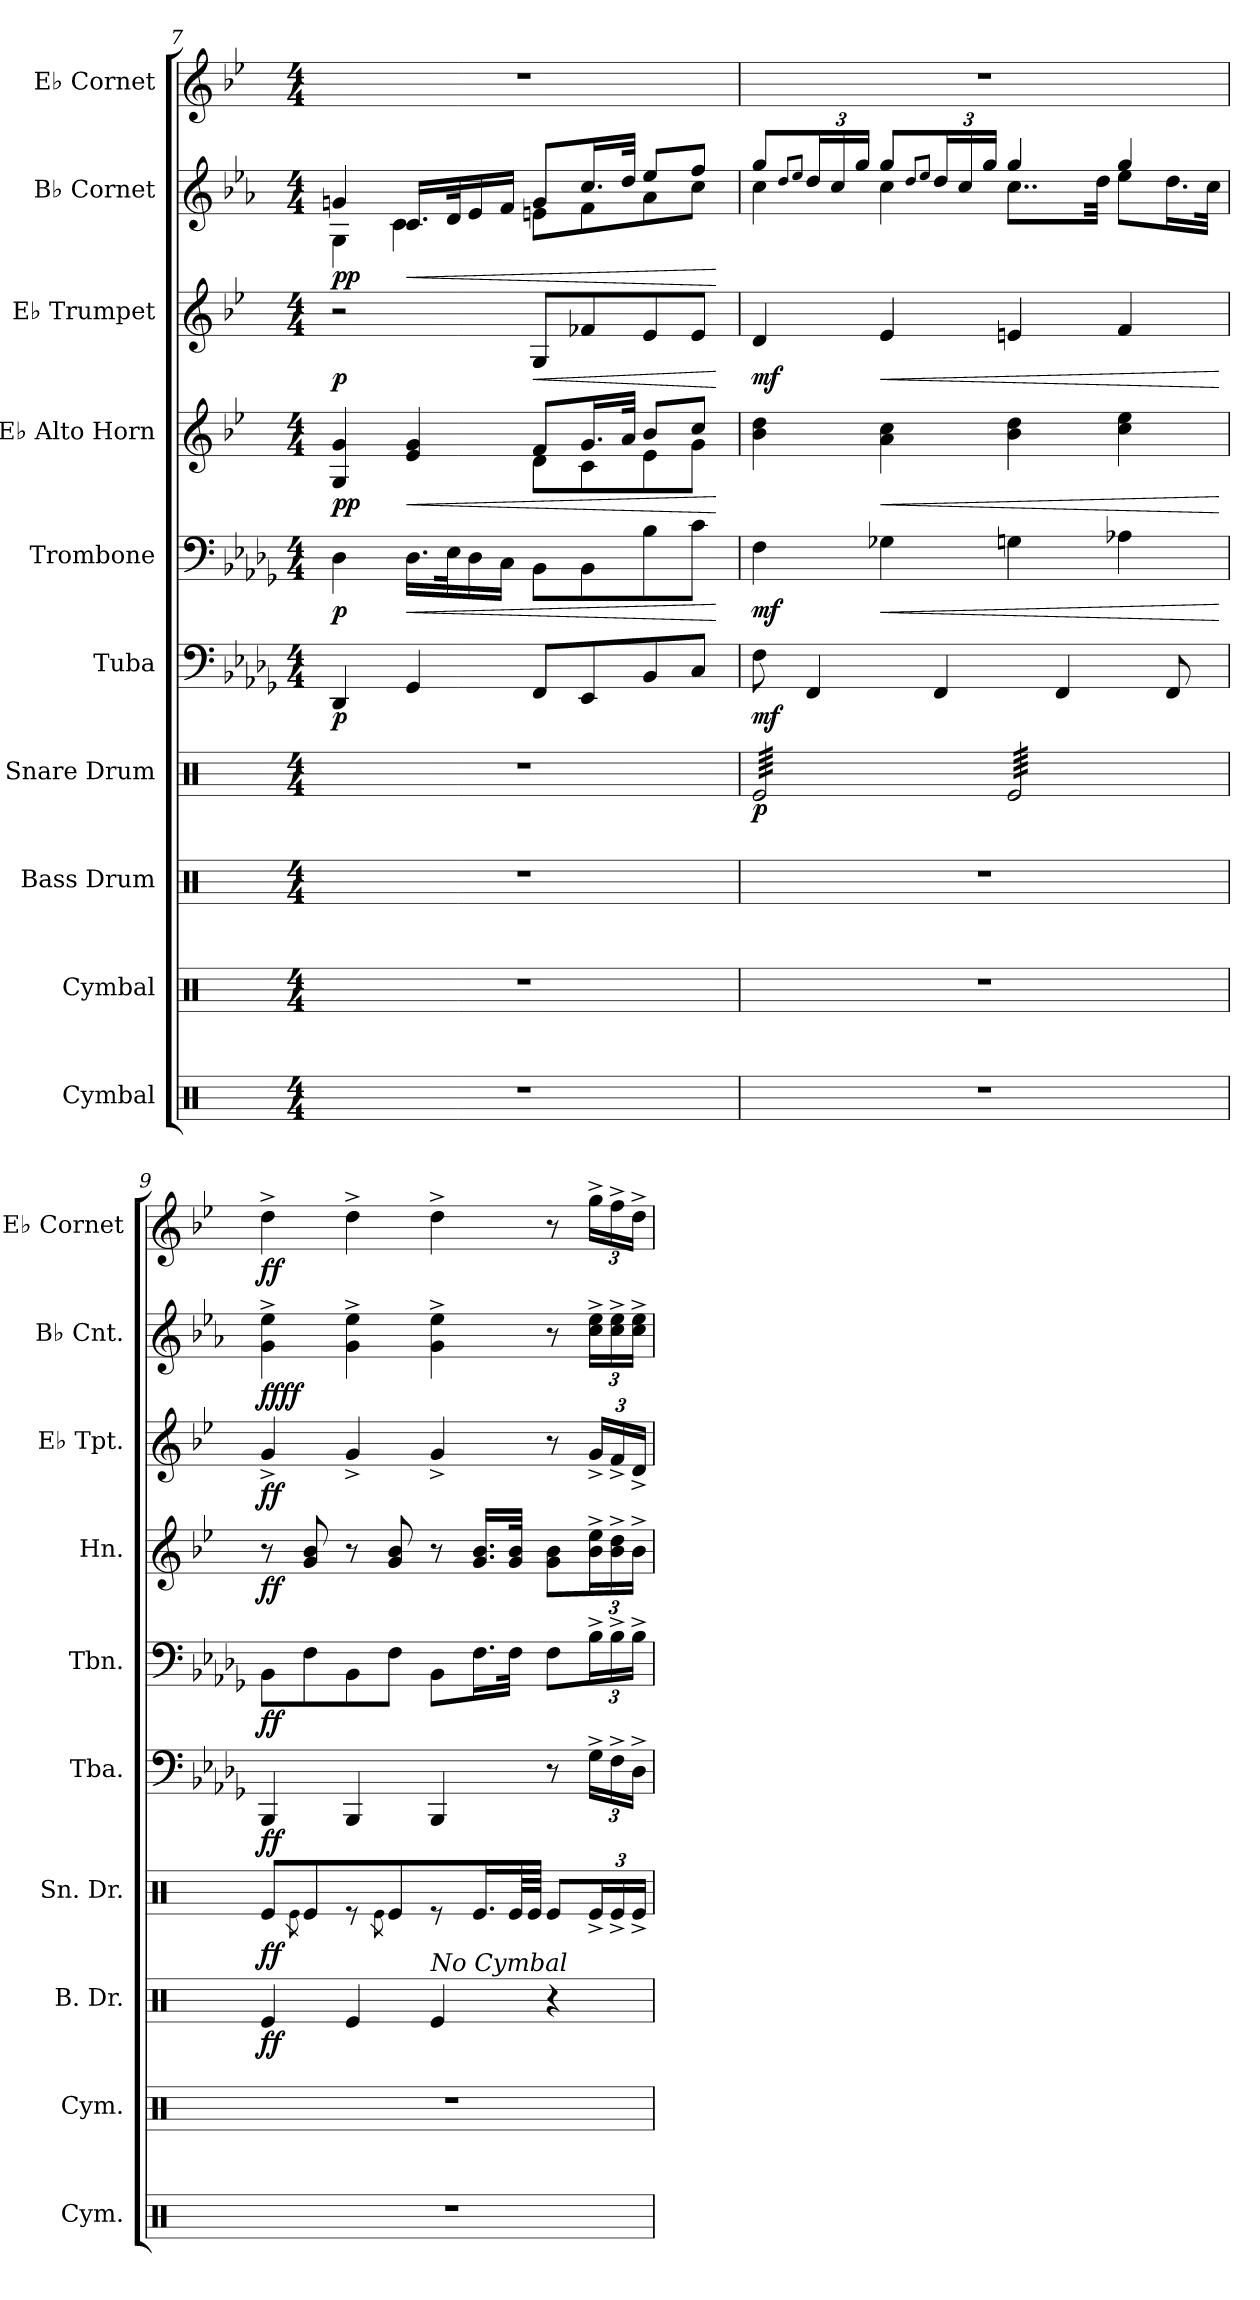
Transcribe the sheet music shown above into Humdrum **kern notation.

**kern	**kern	**kern	**dynam	**kern	**dynam	**kern	**dynam	**kern	**dynam	**kern	**dynam	**kern	**dynam	**kern	**dynam	**kern	**dynam
*part10	*part9	*part8	*part8	*part7	*part7	*part6	*part6	*part5	*part5	*part4	*part4	*part3	*part3	*part2	*part2	*part1	*part1
*staff10	*staff9	*staff8	*staff8	*staff7	*staff7	*staff6	*staff6	*staff5	*staff5	*staff4	*staff4	*staff3	*staff3	*staff2	*staff2	*staff1	*staff1
*I"Cymbal	*I"Cymbal	*I"Bass Drum	*	*I"Snare Drum	*	*I"Tuba	*	*I"Trombone	*	*I"E♭ Alto Horn	*	*I"E♭ Trumpet	*	*I"B♭ Cornet	*	*I"E♭ Cornet	*
*I'Cym.	*I'Cym.	*I'B. Dr.	*	*I'Sn. Dr.	*	*I'Tba.	*	*I'Tbn.	*	*I'Hn.	*	*I'E♭ Tpt.	*	*I'B♭ Cnt.	*	*I'E♭ Cornet	*
!!LO:PB:g=z
*clefX	*clefX	*clefX	*	*clefX	*	*clefF4	*	*clefF4	*	*clefG2	*	*clefG2	*	*clefG2	*	*clefG2	*
*	*	*	*	*	*	*	*	*	*	*ITrd5c9	*	*ITrd-2c-3	*	*ITrd1c2	*	*ITrd-2c-3	*
*k[]	*k[]	*k[]	*	*k[]	*	*k[b-e-a-d-g-]	*	*k[b-e-a-d-g-]	*	*k[b-e-a-d-g-]	*	*k[b-e-a-d-g-]	*	*k[b-e-a-d-g-]	*	*k[b-e-a-d-g-]	*
*M4/4	*M4/4	*M4/4	*	*M4/4	*	*M4/4	*	*M4/4	*	*M4/4	*	*M4/4	*	*M4/4	*	*M4/4	*
=7	=7	=7	=7	=7	=7	=7	=7	=7	=7	=7	=7	=7	=7	=7	=7	=7	=7
*	*	*	*	*	*	*	*	*	*	*^	*	*	*	*^	*	*	*
!	!	!	!	!	!	!	!LO:DY:b	!	!LO:DY:b	!	!	!LO:DY:b	!	!	!	!	!	!	!
!	!	!	!	!	!	!	!	!	!	!	!	!LO:DY:n=1:b	!	!LO:DY:b	!	!	!LO:DY:b	!	!
!	!	!	!	!	!	!	!	!	!	!	!	!	!	!	!	!	!LO:DY:n=1:b	!	!
1r	1r	1r	.	1r	.	4DD-/	p	4D-\	p	4BB-/ 4B-/	2ryy	p p	2r	p	4fn/	4F\	p p	1r	.
!	!	!	!	!	!	!	!	!	!LO:HP:b	!	!	!LO:HP:b	!	!	!	!	!LO:HP:b	!	!
.	.	.	.	.	.	4GG-/	.	16.D-\LL	<	4G-/ 4B-/	.	<	.	.	16.B-/LL	4B-\	<	.	.
.	.	.	.	.	.	.	.	32E-\K	.	.	.	.	.	.	32c/K	.	.	.	.
.	.	.	.	.	.	.	.	16D-\	.	.	.	.	.	.	16d-/	.	.	.	.
.	.	.	.	.	.	.	.	16C\JJ	.	.	.	.	.	.	16e-/JJ	.	.	.	.
!	!	!	!	!	!	!	!	!	!	!	!	!	!	!LO:HP:b	!	!	!	!	!
.	.	.	.	.	.	8FF/L	.	8BB-\L	.	8A-/L	8F\L	.	8B-/L	<	8f/L	8dn\L	.	.	.
.	.	.	.	.	.	8EE-/	.	8BB-\	.	16.B-/L	8E-\	.	8a--X/	.	16.b-/L	8e-\	.	.	.
.	.	.	.	.	.	.	.	.	.	32c/JJk	.	.	.	.	32cc/JJk	.	.	.	.
.	.	.	.	.	.	8BB-/	.	8B-\	.	8d-/L	8G-\	.	8g-/	.	8dd-/L	8g-\	.	.	.
.	.	.	.	.	.	8C/J	.	8c\J	.	8e-/J	8B-\J	.	8g-/J	.	8ee-/J	8b-\J	.	.	.
*	*	*	*	*	*	*	*	*	*	*v	*v	*	*	*	*v	*v	*	*	*
.	.	.	.	.	.	.	.	.	[	.	[	.	[	.	[	.	.
=8	=8	=8	=8	=8	=8	=8	=8	=8	=8	=8	=8	=8	=8	=8	=8	=8	=8
*	*	*	*	*	*	*	*	*	*	*	*	*	*	*^	*	*	*
!	!	!	!	!	!LO:DY:b	!	!LO:DY:b	!	!LO:DY:b	!	!LO:DY:b	!	!	!	!	!	!	!
!	!	!	!	!	!	!	!	!	!	!	!LO:DY:n=1:b	!	!LO:DY:b	!	!	!LO:DY:b	!	!
!	!	!	!	!	!	!	!	!	!	!	!	!	!	!	!	!LO:DY:n=1:b	!	!
*	*	*	*	*tremolo	*	*	*	*	*	*	*	*	*	*	*	*	*	*
1r	1r	1r	.	64Re/LLLL	p	8F\	mf	4F\	mf	4d-\ 4f\	mf mf	4f/	mf	8ff/L	4b-\	mf mf	1r	.
.	.	.	.	64Re/	.	.	.	.	.	.	.	.	.	.	.	.	.	.
.	.	.	.	64Re/	.	.	.	.	.	.	.	.	.	.	.	.	.	.
.	.	.	.	64Re/	.	.	.	.	.	.	.	.	.	.	.	.	.	.
.	.	.	.	64Re/	.	.	.	.	.	.	.	.	.	.	.	.	.	.
.	.	.	.	64Re/	.	.	.	.	.	.	.	.	.	.	.	.	.	.
.	.	.	.	64Re/	.	.	.	.	.	.	.	.	.	.	.	.	.	.
.	.	.	.	64Re/	.	.	.	.	.	.	.	.	.	.	.	.	.	.
.	.	.	.	.	.	.	.	.	.	.	.	.	.	8qcc/L	.	.	.	.
.	.	.	.	.	.	.	.	.	.	.	.	.	.	8qdd-/J	.	.	.	.
*	*	*	*	*	*	*	*	*	*	*	*	*	*	*Xbrackettup	*	*	*	*
.	.	.	.	64Re/	.	4FF/	.	.	.	.	.	.	.	24cc/L	.	.	.	.
.	.	.	.	64Re/	.	.	.	.	.	.	.	.	.	.	.	.	.	.
.	.	.	.	64Re/	.	.	.	.	.	.	.	.	.	.	.	.	.	.
.	.	.	.	.	.	.	.	.	.	.	.	.	.	24b-/	.	.	.	.
.	.	.	.	64Re/	.	.	.	.	.	.	.	.	.	.	.	.	.	.
.	.	.	.	64Re/	.	.	.	.	.	.	.	.	.	.	.	.	.	.
.	.	.	.	64Re/	.	.	.	.	.	.	.	.	.	.	.	.	.	.
.	.	.	.	.	.	.	.	.	.	.	.	.	.	24ff/JJ	.	.	.	.
.	.	.	.	64Re/	.	.	.	.	.	.	.	.	.	.	.	.	.	.
.	.	.	.	64Re/	.	.	.	.	.	.	.	.	.	.	.	.	.	.
!	!	!	!	!	!	!	!	!	!LO:HP:b	!	!LO:HP:b	!	!LO:HP:b	!	!	!	!	!
.	.	.	.	64Re/	.	.	.	4G-X\	<	4c\ 4e-\	<	4g-/	<	8ff/L	4b-\	.	.	.
.	.	.	.	64Re/	.	.	.	.	.	.	.	.	.	.	.	.	.	.
.	.	.	.	64Re/	.	.	.	.	.	.	.	.	.	.	.	.	.	.
.	.	.	.	64Re/	.	.	.	.	.	.	.	.	.	.	.	.	.	.
.	.	.	.	64Re/	.	.	.	.	.	.	.	.	.	.	.	.	.	.
.	.	.	.	64Re/	.	.	.	.	.	.	.	.	.	.	.	.	.	.
.	.	.	.	64Re/	.	.	.	.	.	.	.	.	.	.	.	.	.	.
.	.	.	.	64Re/	.	.	.	.	.	.	.	.	.	.	.	.	.	.
.	.	.	.	.	.	.	.	.	.	.	.	.	.	8qcc/L	.	.	.	.
.	.	.	.	.	.	.	.	.	.	.	.	.	.	8qdd-/J	.	.	.	.
.	.	.	.	64Re/	.	4FF/	.	.	.	.	.	.	.	24cc/L	.	.	.	.
.	.	.	.	64Re/	.	.	.	.	.	.	.	.	.	.	.	.	.	.
.	.	.	.	64Re/	.	.	.	.	.	.	.	.	.	.	.	.	.	.
.	.	.	.	.	.	.	.	.	.	.	.	.	.	24b-/	.	.	.	.
.	.	.	.	64Re/	.	.	.	.	.	.	.	.	.	.	.	.	.	.
.	.	.	.	64Re/	.	.	.	.	.	.	.	.	.	.	.	.	.	.
.	.	.	.	64Re/	.	.	.	.	.	.	.	.	.	.	.	.	.	.
.	.	.	.	.	.	.	.	.	.	.	.	.	.	24ff/JJ	.	.	.	.
.	.	.	.	64Re/	.	.	.	.	.	.	.	.	.	.	.	.	.	.
.	.	.	.	64Re/JJJJ	.	.	.	.	.	.	.	.	.	.	.	.	.	.
.	.	.	.	64Re/LLLL	.	.	.	4Gn\	.	4d-\ 4f\	.	4gn/	.	4ff/	8..b-\L	.	.	.
.	.	.	.	64Re/	.	.	.	.	.	.	.	.	.	.	.	.	.	.
.	.	.	.	64Re/	.	.	.	.	.	.	.	.	.	.	.	.	.	.
.	.	.	.	64Re/	.	.	.	.	.	.	.	.	.	.	.	.	.	.
.	.	.	.	64Re/	.	.	.	.	.	.	.	.	.	.	.	.	.	.
.	.	.	.	64Re/	.	.	.	.	.	.	.	.	.	.	.	.	.	.
.	.	.	.	64Re/	.	.	.	.	.	.	.	.	.	.	.	.	.	.
.	.	.	.	64Re/	.	.	.	.	.	.	.	.	.	.	.	.	.	.
.	.	.	.	64Re/	.	4FF/	.	.	.	.	.	.	.	.	.	.	.	.
.	.	.	.	64Re/	.	.	.	.	.	.	.	.	.	.	.	.	.	.
.	.	.	.	64Re/	.	.	.	.	.	.	.	.	.	.	.	.	.	.
.	.	.	.	64Re/	.	.	.	.	.	.	.	.	.	.	.	.	.	.
.	.	.	.	64Re/	.	.	.	.	.	.	.	.	.	.	.	.	.	.
.	.	.	.	64Re/	.	.	.	.	.	.	.	.	.	.	.	.	.	.
.	.	.	.	64Re/	.	.	.	.	.	.	.	.	.	.	32cc\Jkk	.	.	.
.	.	.	.	64Re/	.	.	.	.	.	.	.	.	.	.	.	.	.	.
.	.	.	.	64Re/	.	.	.	4A-X\	.	4e-\ 4g-\	.	4a-/	.	4ff/	8dd-\L	.	.	.
.	.	.	.	64Re/	.	.	.	.	.	.	.	.	.	.	.	.	.	.
.	.	.	.	64Re/	.	.	.	.	.	.	.	.	.	.	.	.	.	.
.	.	.	.	64Re/	.	.	.	.	.	.	.	.	.	.	.	.	.	.
.	.	.	.	64Re/	.	.	.	.	.	.	.	.	.	.	.	.	.	.
.	.	.	.	64Re/	.	.	.	.	.	.	.	.	.	.	.	.	.	.
.	.	.	.	64Re/	.	.	.	.	.	.	.	.	.	.	.	.	.	.
.	.	.	.	64Re/	.	.	.	.	.	.	.	.	.	.	.	.	.	.
.	.	.	.	64Re/	.	8FF/	.	.	.	.	.	.	.	.	16.cc\L	.	.	.
.	.	.	.	64Re/	.	.	.	.	.	.	.	.	.	.	.	.	.	.
.	.	.	.	64Re/	.	.	.	.	.	.	.	.	.	.	.	.	.	.
.	.	.	.	64Re/	.	.	.	.	.	.	.	.	.	.	.	.	.	.
.	.	.	.	64Re/	.	.	.	.	.	.	.	.	.	.	.	.	.	.
.	.	.	.	64Re/	.	.	.	.	.	.	.	.	.	.	.	.	.	.
.	.	.	.	64Re/	.	.	.	.	.	.	.	.	.	.	32b-\JJk	.	.	.
.	.	.	.	64Re/JJJJ	.	.	.	.	.	.	.	.	.	.	.	.	.	.
*	*	*	*	*Xtremolo	*	*	*	*	*	*	*	*	*	*	*	*	*	*
*	*	*	*	*	*	*	*	*	*	*	*	*	*	*v	*v	*	*	*
.	.	.	.	.	.	.	.	.	[	.	[	.	[	.	.	.	.
=9	=9	=9	=9	=9	=9	=9	=9	=9	=9	=9	=9	=9	=9	=9	=9	=9	=9
!	!	!	!LO:DY:b	!	!LO:DY:b	!	!LO:DY:b	!	!LO:DY:b	!	!LO:DY:b	!	!LO:DY:b	!	!LO:DY:b	!	!
!	!	!	!	!	!	!	!	!	!	!	!	!	!	!	!LO:DY:n=1:b	!	!LO:DY:b
1r	1r	4Re/	ff	8Re/L	ff	4BBB-/	ff	8BB-\L	ff	8r	ff	4b-^/	ff	4f\^ 4dd-\^	ff ff	4ff^\	ff
.	.	.	.	8qRe\	.	.	.	.	.	.	.	.	.	.	.	.	.
.	.	.	.	8Re/J	.	.	.	8F\	.	8B-/ 8d-/	.	.	.	.	.	.	.
.	.	4Re/	.	8r	.	4BBB-/	.	8BB-\	.	8r	.	4b-^/	.	4f\^ 4dd-\^	.	4ff^\	.
.	.	.	.	8qRe\	.	.	.	.	.	.	.	.	.	.	.	.	.
.	.	.	.	8Re/	.	.	.	8F\J	.	8B-/ 8d-/	.	.	.	.	.	.	.
!	!	!LO:TX:a:i:t=No Cymbal	!	!	!	!	!	!	!	!	!	!	!	!	!	!	!
.	.	4Re/	.	8r	.	4BBB-/	.	8BB-\L	.	8r	.	4b-^/	.	4f\^ 4dd-\^	.	4ff^\	.
.	.	.	.	16.Re/LL	.	.	.	16.F\L	.	16.B-/ 16.d-/LL	.	.	.	.	.	.	.
*	*	*	*	*tremolo	*	*	*	*	*	*	*	*	*	*	*	*	*
.	.	.	.	64Re/	.	.	.	32F\JJk	.	32B-/ 32d-/JJk	.	.	.	.	.	.	.
.	.	.	.	64Re/JJJJ	.	.	.	.	.	.	.	.	.	.	.	.	.
*	*	*	*	*Xtremolo	*	*	*	*	*	*	*	*	*	*	*	*	*
.	.	4r	.	8Re/L	.	8r	.	8F\L	.	8B-\ 8d-\L	.	8r	.	8r	.	8r	.
*	*	*	*	*Xbrackettup	*	*Xbrackettup	*	*Xbrackettup	*	*Xbrackettup	*	*Xbrackettup	*	*	*	*Xbrackettup	*
.	.	.	.	24Re^/L	.	24G-^\LL	.	24B-^\L	.	24d-\^ 24g-\^L	.	24b-^/LL	.	24b-\^ 24dd-\^LL	.	24bb-^\LL	.
.	.	.	.	24Re^/	.	24F^\	.	24B-^\	.	24d-\^ 24f\^	.	24a-^/	.	24b-\^ 24dd-\^	.	24aa-^\	.
.	.	.	.	24Re^/JJ	.	24D-^\JJ	.	24B-^\JJ	.	24d-^\JJ	.	24f^/JJ	.	24b-\^ 24dd-\^JJ	.	24ff^\JJ	.
=	=	=	=	=	=	=	=	=	=	=	=	=	=	=	=	=	=
*-	*-	*-	*-	*-	*-	*-	*-	*-	*-	*-	*-	*-	*-	*-	*-	*-	*-
